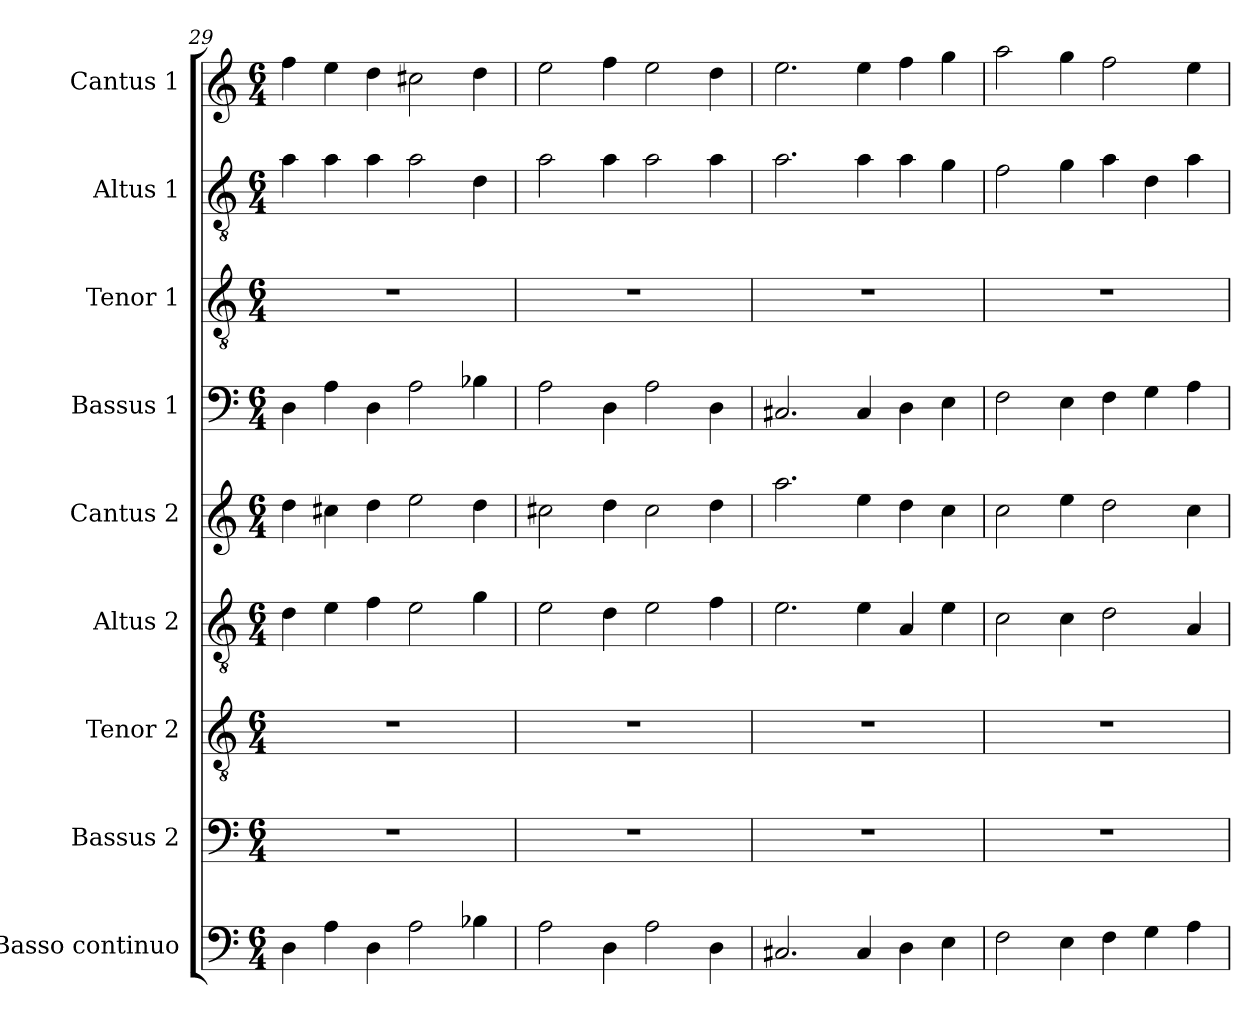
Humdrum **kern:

**kern	**kern	**kern	**kern	**kern	**kern	**kern	**kern	**kern
*part9	*part8	*part7	*part6	*part5	*part4	*part3	*part2	*part1
*staff9	*staff8	*staff7	*staff6	*staff5	*staff4	*staff3	*staff2	*staff1
*I"Basso continuo	*I"Bassus 2	*I"Tenor 2	*I"Altus 2	*I"Cantus 2	*I"Bassus 1	*I"Tenor 1	*I"Altus 1	*I"Cantus 1
*clefF4	*clefF4	*clefGv2	*clefGv2	*clefG2	*clefF4	*clefGv2	*clefGv2	*clefG2
*k[]	*k[]	*k[]	*k[]	*k[]	*k[]	*k[]	*k[]	*k[]
*C:	*C:	*C:	*C:	*C:	*C:	*C:	*C:	*C:
*M6/4	*M6/4	*M6/4	*M6/4	*M6/4	*M6/4	*M6/4	*M6/4	*M6/4
=29	=29	=29	=29	=29	=29	=29	=29	=29
4D\	1.r	1.r	4d\	4dd\	4D\	1.r	4a\	4ff\
4A\	.	.	4e\	4cc#X\	4A\	.	4a\	4ee\
4D\	.	.	4f\	4dd\	4D\	.	4a\	4dd\
2A\	.	.	2e\	2ee\	2A\	.	2a\	2cc#X\
4B-X\	.	.	4g\	4dd\	4B-X\	.	4d\	4dd\
=30	=30	=30	=30	=30	=30	=30	=30	=30
2A\	1.r	1.r	2e\	2cc#X\	2A\	1.r	2a\	2ee\
4D\	.	.	4d\	4dd\	4D\	.	4a\	4ff\
2A\	.	.	2e\	2cc#\	2A\	.	2a\	2ee\
4D\	.	.	4f\	4dd\	4D\	.	4a\	4dd\
!!LO:PB:g=z
=31	=31	=31	=31	=31	=31	=31	=31	=31
2.C#X/	1.r	1.r	2.e\	2.aa\	2.C#X/	1.r	2.a\	2.ee\
4C#/	.	.	4e\	4ee\	4C#/	.	4a\	4ee\
4D\	.	.	4A/	4dd\	4D\	.	4a\	4ff\
4E\	.	.	4e\	4cc\	4E\	.	4g\	4gg\
=32	=32	=32	=32	=32	=32	=32	=32	=32
2F\	1.r	1.r	2c\	2cc\	2F\	1.r	2f\	2aa\
4E\	.	.	4c\	4ee\	4E\	.	4g\	4gg\
4F\	.	.	2d\	2dd\	4F\	.	4a\	2ff\
4G\	.	.	.	.	4G\	.	4d\	.
4A\	.	.	4A/	4cc\	4A\	.	4a\	4ee\
=	=	=	=	=	=	=	=	=
*-	*-	*-	*-	*-	*-	*-	*-	*-
